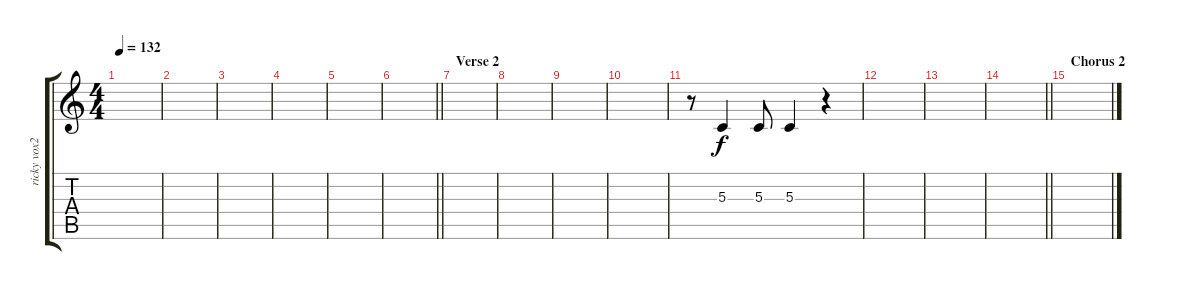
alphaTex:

\track ("ricky vox2" "ricky vox2") {instrument baritonesax}
\staff {score tabs}
\tuning (E4 B3 G3 D3 A2 E2) {hide}
\ts (4 4)
\tempo 132
\clef g2
\ks c
|
|
|
|
|
\barLineRight lightlight
|
\section ("" "Verse 2")
|
|
|
|
r.8 5.3.4 5.3.8 5.3.4 r.4 |
|
|
\barLineRight lightlight
|
\section ("" "Chorus 2")
